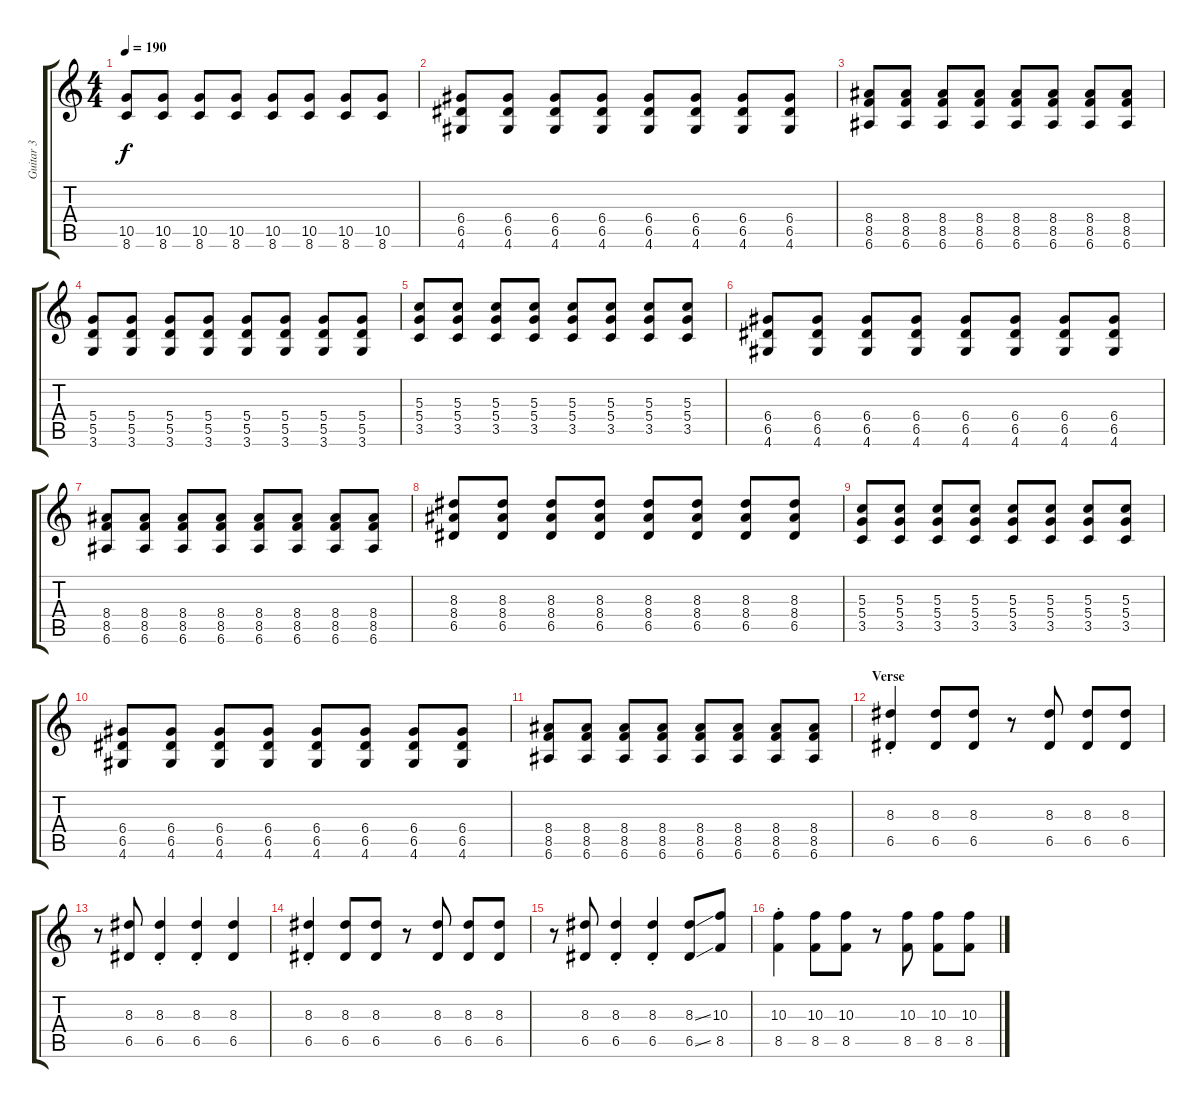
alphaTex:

\track ("Guitar 3" "Guitar 3") {instrument distortionguitar}
\staff {score tabs}
\tuning (E4 B3 G3 D3 A2 E2) {hide}
\ts (4 4)
\tempo 190
\clef g2
\ks c
(10.5 8.6).8{dy f} (10.5 8.6).8 (10.5 8.6).8 (10.5 8.6).8 (10.5 8.6).8 (10.5 8.6).8 (10.5 8.6).8 (10.5 8.6).8 |
(6.4 6.5 4.6).8 (6.4 6.5 4.6).8 (6.4 6.5 4.6).8 (6.4 6.5 4.6).8 (6.4 6.5 4.6).8 (6.4 6.5 4.6).8 (6.4 6.5 4.6).8 (6.4 6.5 4.6).8 |
(8.4 8.5 6.6).8 (8.4 8.5 6.6).8 (8.4 8.5 6.6).8 (8.4 8.5 6.6).8 (8.4 8.5 6.6).8 (8.4 8.5 6.6).8 (8.4 8.5 6.6).8 (8.4 8.5 6.6).8 |
(5.4 5.5 3.6).8 (5.4 5.5 3.6).8 (5.4 5.5 3.6).8 (5.4 5.5 3.6).8 (5.4 5.5 3.6).8 (5.4 5.5 3.6).8 (5.4 5.5 3.6).8 (5.4 5.5 3.6).8 |
(5.3 5.4 3.5).8 (5.3 5.4 3.5).8 (5.3 5.4 3.5).8 (5.3 5.4 3.5).8 (5.3 5.4 3.5).8 (5.3 5.4 3.5).8 (5.3 5.4 3.5).8 (5.3 5.4 3.5).8 |
(6.4 6.5 4.6).8 (6.4 6.5 4.6).8 (6.4 6.5 4.6).8 (6.4 6.5 4.6).8 (6.4 6.5 4.6).8 (6.4 6.5 4.6).8 (6.4 6.5 4.6).8 (6.4 6.5 4.6).8 |
(8.4 8.5 6.6).8 (8.4 8.5 6.6).8 (8.4 8.5 6.6).8 (8.4 8.5 6.6).8 (8.4 8.5 6.6).8 (8.4 8.5 6.6).8 (8.4 8.5 6.6).8 (8.4 8.5 6.6).8 |
(8.3 8.4 6.5).8 (8.3 8.4 6.5).8 (8.3 8.4 6.5).8 (8.3 8.4 6.5).8 (8.3 8.4 6.5).8 (8.3 8.4 6.5).8 (8.3 8.4 6.5).8 (8.3 8.4 6.5).8 |
(5.3 5.4 3.5).8 (5.3 5.4 3.5).8 (5.3 5.4 3.5).8 (5.3 5.4 3.5).8 (5.3 5.4 3.5).8 (5.3 5.4 3.5).8 (5.3 5.4 3.5).8 (5.3 5.4 3.5).8 |
(6.4 6.5 4.6).8 (6.4 6.5 4.6).8 (6.4 6.5 4.6).8 (6.4 6.5 4.6).8 (6.4 6.5 4.6).8 (6.4 6.5 4.6).8 (6.4 6.5 4.6).8 (6.4 6.5 4.6).8 |
(8.4 8.5 6.6).8 (8.4 8.5 6.6).8 (8.4 8.5 6.6).8 (8.4 8.5 6.6).8 (8.4 8.5 6.6).8 (8.4 8.5 6.6).8 (8.4 8.5 6.6).8 (8.4 8.5 6.6).8 |
\section ("" "Verse")
(8.3{st} 6.5{st}).4 (8.3 6.5).8 (8.3 6.5).8 r.8 (8.3 6.5).8 (8.3 6.5).8 (8.3 6.5).8 |
r.8 (8.3 6.5).8 (8.3{st} 6.5{st}).4 (8.3{st} 6.5{st}).4 (8.3 6.5).4 |
(8.3{st} 6.5{st}).4 (8.3 6.5).8 (8.3 6.5).8 r.8 (8.3 6.5).8 (8.3 6.5).8 (8.3 6.5).8 |
r.8 (8.3 6.5).8 (8.3{st} 6.5{st}).4 (8.3{st} 6.5{st}).4 (8.3{ss} 6.5{ss}).8 (10.3 8.5).8 |
(10.3{st} 8.5{st}).4 (10.3 8.5).8 (10.3 8.5).8 r.8 (10.3 8.5).8 (10.3 8.5).8 (10.3 8.5).8
